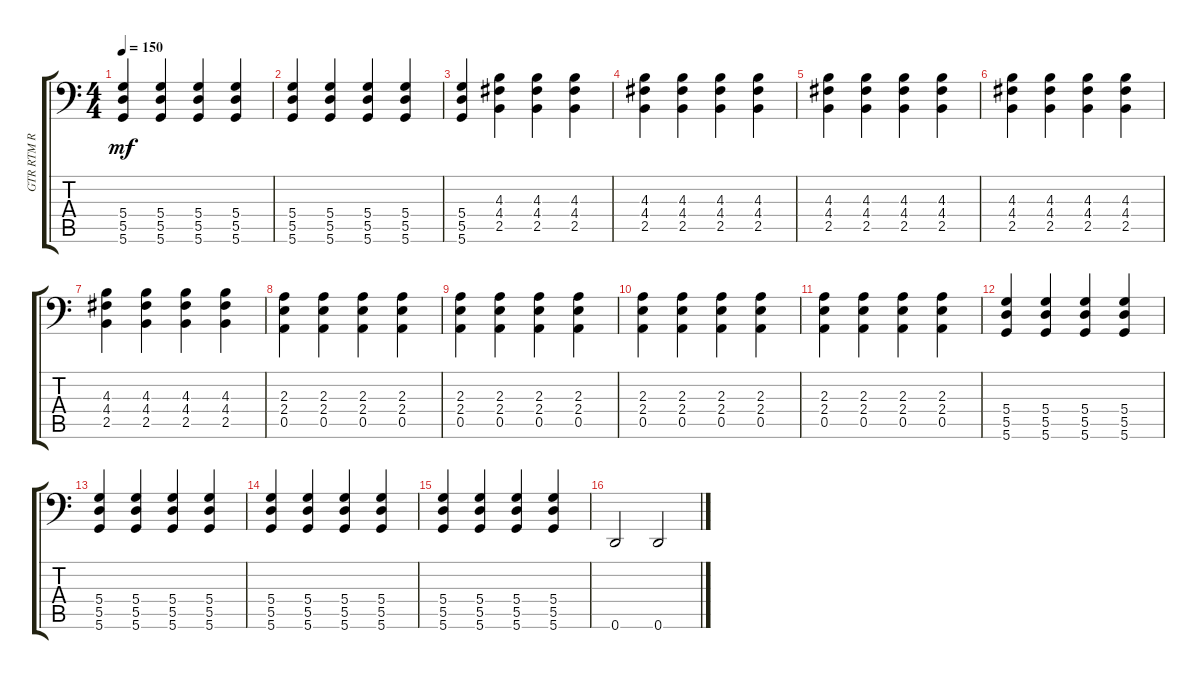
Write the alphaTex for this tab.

\track ("GTR RTM R" "GTR RTM R") {instrument overdrivenguitar}
\staff {score tabs}
\tuning (E3 C3 G2 D2 A1 D1) {hide}
\ts (4 4)
\tempo 150
\clef f4
\ks c
(5.4 5.5 5.6).4{dy mf} (5.4 5.5 5.6).4 (5.4 5.5 5.6).4 (5.4 5.5 5.6).4 |
(5.4 5.5 5.6).4 (5.4 5.5 5.6).4 (5.4 5.5 5.6).4 (5.4 5.5 5.6).4 |
(5.4 5.5 5.6).4 (4.3 4.4 2.5).4 (4.3 4.4 2.5).4 (4.3 4.4 2.5).4 |
(4.3 4.4 2.5).4 (4.3 4.4 2.5).4 (4.3 4.4 2.5).4 (4.3 4.4 2.5).4 |
(4.3 4.4 2.5).4 (4.3 4.4 2.5).4 (4.3 4.4 2.5).4 (4.3 4.4 2.5).4 |
(4.3 4.4 2.5).4 (4.3 4.4 2.5).4 (4.3 4.4 2.5).4 (4.3 4.4 2.5).4 |
(4.3 4.4 2.5).4 (4.3 4.4 2.5).4 (4.3 4.4 2.5).4 (4.3 4.4 2.5).4 |
(2.3 2.4 0.5).4 (2.3 2.4 0.5).4 (2.3 2.4 0.5).4 (2.3 2.4 0.5).4 |
(2.3 2.4 0.5).4 (2.3 2.4 0.5).4 (2.3 2.4 0.5).4 (2.3 2.4 0.5).4 |
(2.3 2.4 0.5).4 (2.3 2.4 0.5).4 (2.3 2.4 0.5).4 (2.3 2.4 0.5).4 |
(2.3 2.4 0.5).4 (2.3 2.4 0.5).4 (2.3 2.4 0.5).4 (2.3 2.4 0.5).4 |
(5.4 5.5 5.6).4 (5.4 5.5 5.6).4 (5.4 5.5 5.6).4 (5.4 5.5 5.6).4 |
(5.4 5.5 5.6).4 (5.4 5.5 5.6).4 (5.4 5.5 5.6).4 (5.4 5.5 5.6).4 |
(5.4 5.5 5.6).4 (5.4 5.5 5.6).4 (5.4 5.5 5.6).4 (5.4 5.5 5.6).4 |
(5.4 5.5 5.6).4 (5.4 5.5 5.6).4 (5.4 5.5 5.6).4 (5.4 5.5 5.6).4 |
0.6.2 0.6.2
